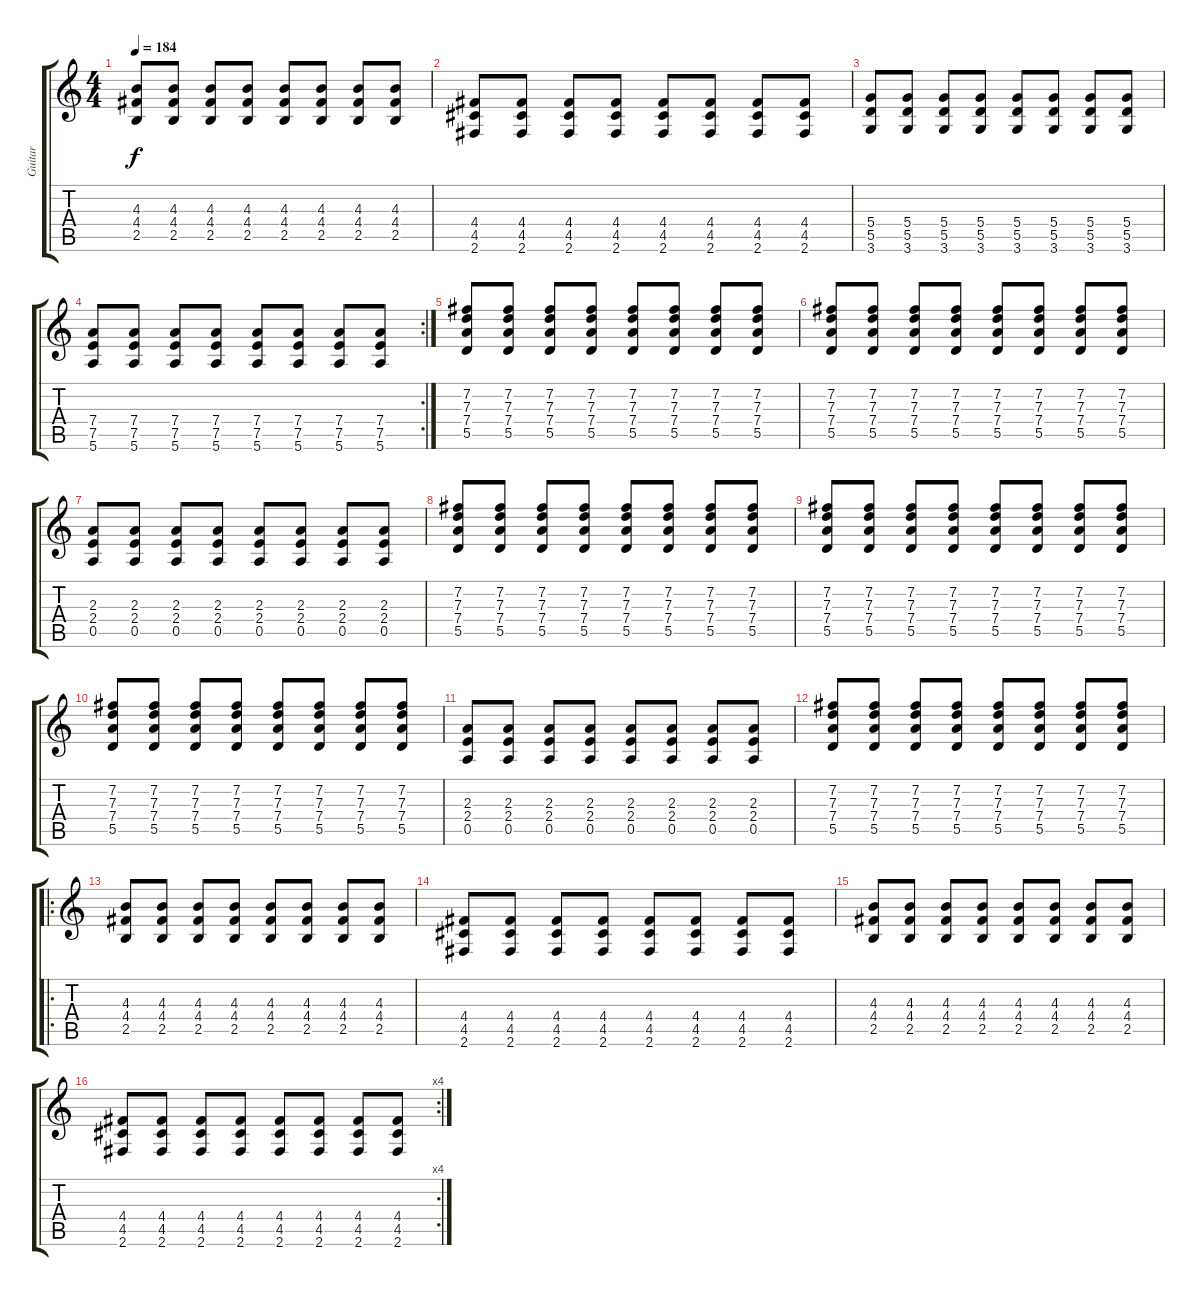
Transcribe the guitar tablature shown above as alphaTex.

\track ("Guitar" "Guitar") {instrument distortionguitar}
\staff {score tabs}
\tuning (E4 B3 G3 D3 A2 E2) {hide}
\ts (4 4)
\tempo 184
\clef g2
\ks c
(4.3 4.4 2.5).8{dy f} (4.3 4.4 2.5).8 (4.3 4.4 2.5).8 (4.3 4.4 2.5).8 (4.3 4.4 2.5).8 (4.3 4.4 2.5).8 (4.3 4.4 2.5).8 (4.3 4.4 2.5).8 |
(4.4 4.5 2.6).8 (4.4 4.5 2.6).8 (4.4 4.5 2.6).8 (4.4 4.5 2.6).8 (4.4 4.5 2.6).8 (4.4 4.5 2.6).8 (4.4 4.5 2.6).8 (4.4 4.5 2.6).8 |
(5.4 5.5 3.6).8 (5.4 5.5 3.6).8 (5.4 5.5 3.6).8 (5.4 5.5 3.6).8 (5.4 5.5 3.6).8 (5.4 5.5 3.6).8 (5.4 5.5 3.6).8 (5.4 5.5 3.6).8 |
\rc 2
(7.4 7.5 5.6).8 (7.4 7.5 5.6).8 (7.4 7.5 5.6).8 (7.4 7.5 5.6).8 (7.4 7.5 5.6).8 (7.4 7.5 5.6).8 (7.4 7.5 5.6).8 (7.4 7.5 5.6).8 |
(7.2 7.3 7.4 5.5).8 (7.2 7.3 7.4 5.5).8 (7.2 7.3 7.4 5.5).8 (7.2 7.3 7.4 5.5).8 (7.2 7.3 7.4 5.5).8 (7.2 7.3 7.4 5.5).8 (7.2 7.3 7.4 5.5).8 (7.2 7.3 7.4 5.5).8 |
(7.2 7.3 7.4 5.5).8 (7.2 7.3 7.4 5.5).8 (7.2 7.3 7.4 5.5).8 (7.2 7.3 7.4 5.5).8 (7.2 7.3 7.4 5.5).8 (7.2 7.3 7.4 5.5).8 (7.2 7.3 7.4 5.5).8 (7.2 7.3 7.4 5.5).8 |
(2.3 2.4 0.5).8 (2.3 2.4 0.5).8 (2.3 2.4 0.5).8 (2.3 2.4 0.5).8 (2.3 2.4 0.5).8 (2.3 2.4 0.5).8 (2.3 2.4 0.5).8 (2.3 2.4 0.5).8 |
(7.2 7.3 7.4 5.5).8 (7.2 7.3 7.4 5.5).8 (7.2 7.3 7.4 5.5).8 (7.2 7.3 7.4 5.5).8 (7.2 7.3 7.4 5.5).8 (7.2 7.3 7.4 5.5).8 (7.2 7.3 7.4 5.5).8 (7.2 7.3 7.4 5.5).8 |
(7.2 7.3 7.4 5.5).8 (7.2 7.3 7.4 5.5).8 (7.2 7.3 7.4 5.5).8 (7.2 7.3 7.4 5.5).8 (7.2 7.3 7.4 5.5).8 (7.2 7.3 7.4 5.5).8 (7.2 7.3 7.4 5.5).8 (7.2 7.3 7.4 5.5).8 |
(7.2 7.3 7.4 5.5).8 (7.2 7.3 7.4 5.5).8 (7.2 7.3 7.4 5.5).8 (7.2 7.3 7.4 5.5).8 (7.2 7.3 7.4 5.5).8 (7.2 7.3 7.4 5.5).8 (7.2 7.3 7.4 5.5).8 (7.2 7.3 7.4 5.5).8 |
(2.3 2.4 0.5).8 (2.3 2.4 0.5).8 (2.3 2.4 0.5).8 (2.3 2.4 0.5).8 (2.3 2.4 0.5).8 (2.3 2.4 0.5).8 (2.3 2.4 0.5).8 (2.3 2.4 0.5).8 |
(7.2 7.3 7.4 5.5).8 (7.2 7.3 7.4 5.5).8 (7.2 7.3 7.4 5.5).8 (7.2 7.3 7.4 5.5).8 (7.2 7.3 7.4 5.5).8 (7.2 7.3 7.4 5.5).8 (7.2 7.3 7.4 5.5).8 (7.2 7.3 7.4 5.5).8 |
\ro
(4.3 4.4 2.5).8 (4.3 4.4 2.5).8 (4.3 4.4 2.5).8 (4.3 4.4 2.5).8 (4.3 4.4 2.5).8 (4.3 4.4 2.5).8 (4.3 4.4 2.5).8 (4.3 4.4 2.5).8 |
(4.4 4.5 2.6).8 (4.4 4.5 2.6).8 (4.4 4.5 2.6).8 (4.4 4.5 2.6).8 (4.4 4.5 2.6).8 (4.4 4.5 2.6).8 (4.4 4.5 2.6).8 (4.4 4.5 2.6).8 |
(4.3 4.4 2.5).8 (4.3 4.4 2.5).8 (4.3 4.4 2.5).8 (4.3 4.4 2.5).8 (4.3 4.4 2.5).8 (4.3 4.4 2.5).8 (4.3 4.4 2.5).8 (4.3 4.4 2.5).8 |
\rc 4
(4.4 4.5 2.6).8 (4.4 4.5 2.6).8 (4.4 4.5 2.6).8 (4.4 4.5 2.6).8 (4.4 4.5 2.6).8 (4.4 4.5 2.6).8 (4.4 4.5 2.6).8 (4.4 4.5 2.6).8
